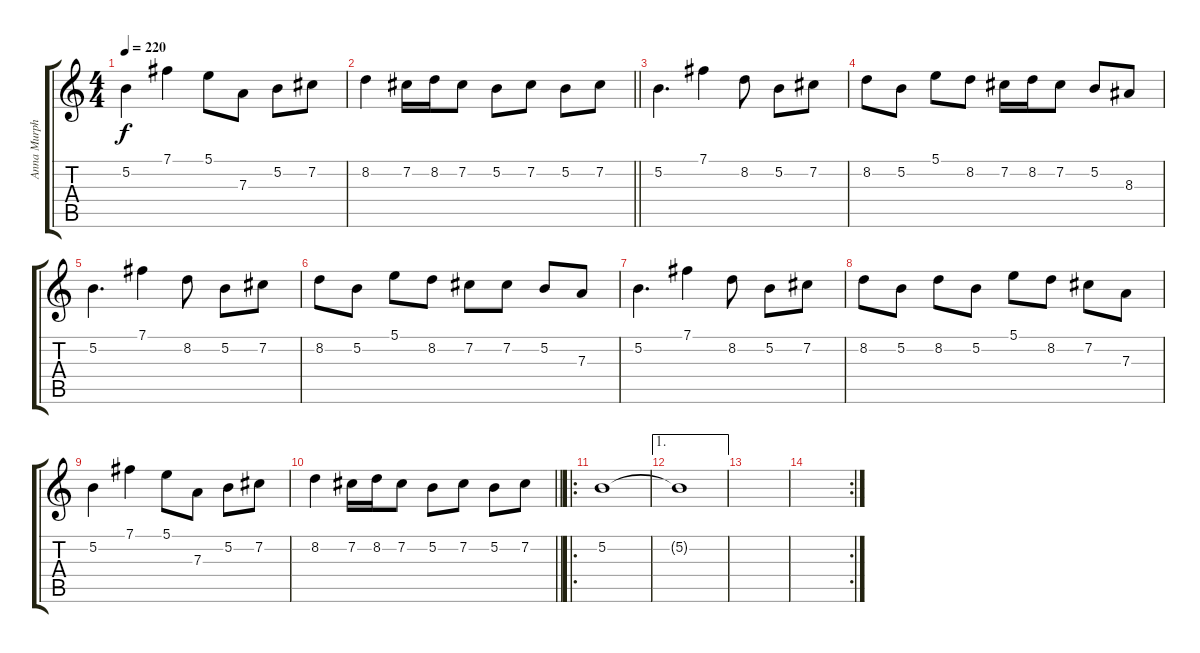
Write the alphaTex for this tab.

\track ("Anna Murphy" "Anna Murph") {instrument contrabass}
\staff {score tabs}
\tuning (B3 Gb3 D3 A2 E2 B1) {hide}
\ts (4 4)
\tempo 220
\clef g2
\ks c
5.2.4{dy f} 7.1.4 5.1.8 7.3.8 5.2.8 7.2.8 |
\barLineRight lightlight
8.2.4 7.2.16 8.2.16 7.2.8 5.2.8 7.2.8 5.2.8 7.2.8 |
5.2.4{d} 7.1.4 8.2.8 5.2.8 7.2.8 |
8.2.8 5.2.8 5.1.8 8.2.8 7.2.16 8.2.16 7.2.8 5.2.8 8.3.8 |
5.2.4{d} 7.1.4 8.2.8 5.2.8 7.2.8 |
8.2.8 5.2.8 5.1.8 8.2.8 7.2.8 7.2.8 5.2.8 7.3.8 |
5.2.4{d} 7.1.4 8.2.8 5.2.8 7.2.8 |
8.2.8 5.2.8 8.2.8 5.2.8 5.1.8 8.2.8 7.2.8 7.3.8 |
5.2.4 7.1.4 5.1.8 7.3.8 5.2.8 7.2.8 |
\barLineRight lightlight
8.2.4 7.2.16 8.2.16 7.2.8 5.2.8 7.2.8 5.2.8 7.2.8 |
\ro
5.2.1{volume 0} |
\ae 1
5.2{t}.1 |
|
\rc 2
